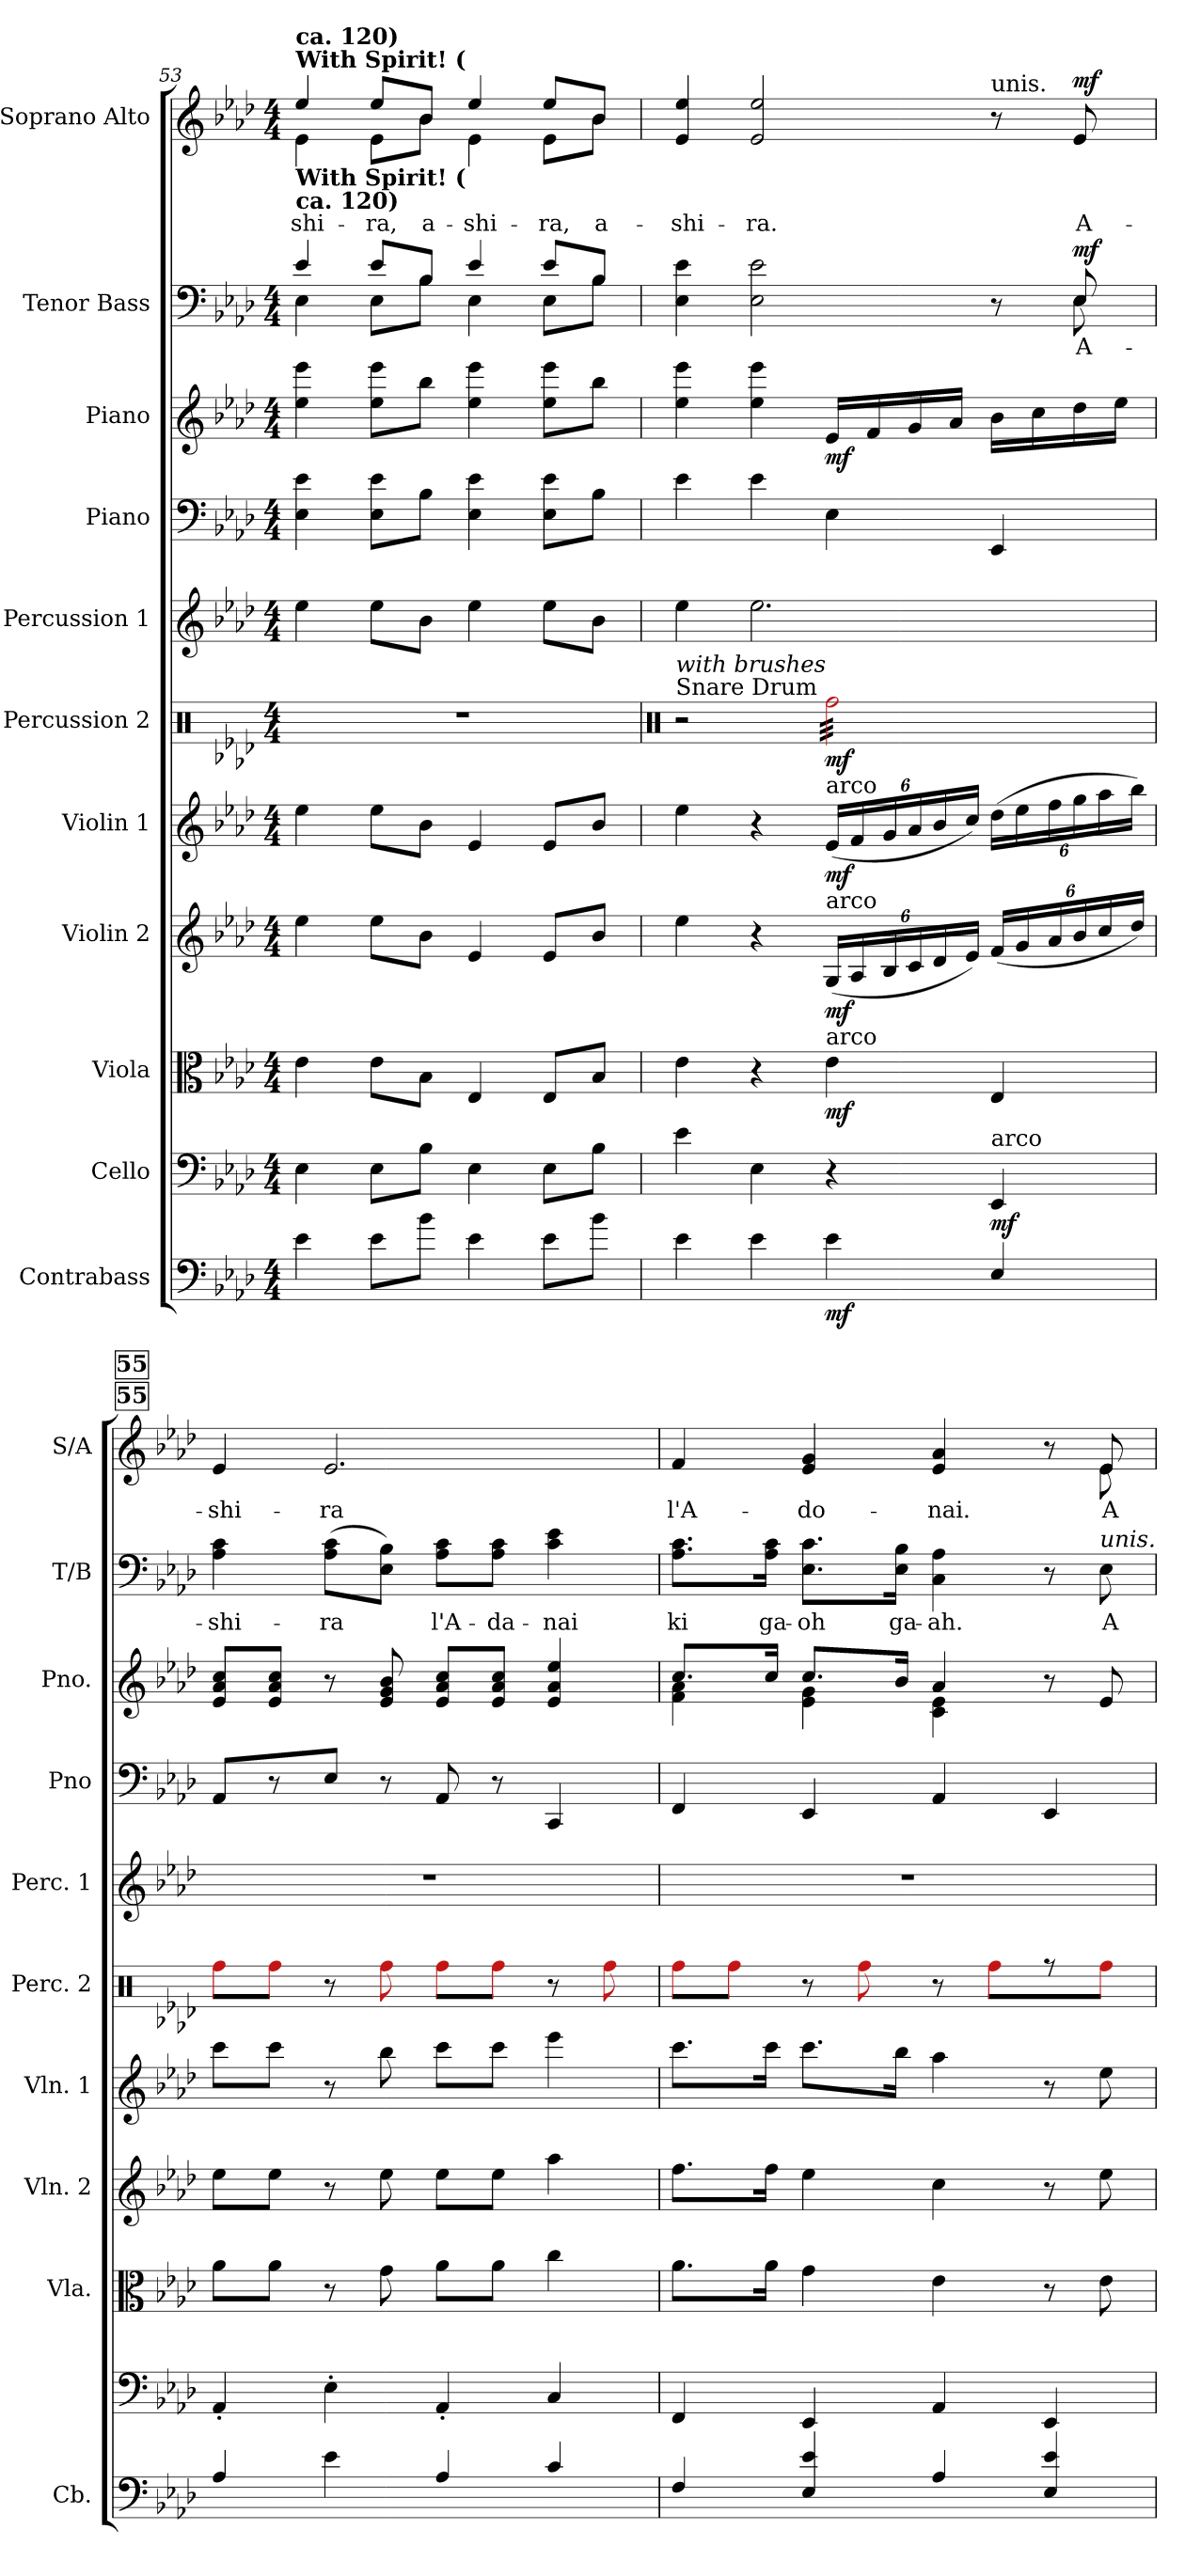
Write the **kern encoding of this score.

**kern	**dynam	**kern	**dynam	**kern	**dynam	**kern	**dynam	**kern	**dynam	**kern	**dynam	**kern	**kern	**kern	**dynam	**kern	**text	**dynam	**kern	**text	**dynam
*part11	*part11	*part10	*part10	*part9	*part9	*part8	*part8	*part7	*part7	*part6	*part6	*part5	*part4	*part3	*part3	*part2	*part2	*part2	*part1	*part1	*part1
*staff11	*staff11	*staff10	*staff10	*staff9	*staff9	*staff8	*staff8	*staff7	*staff7	*staff6	*staff6	*staff5	*staff4	*staff3	*staff3	*staff2	*staff2	*staff2	*staff1	*staff1	*staff1
*I"Contrabass	*	*I"Cello	*	*I"Viola	*	*I"Violin 2	*	*I"Violin 1	*	*I"Percussion 2	*	*I"Percussion 1	*I"Piano	*I"Piano	*	*I"Tenor Bass	*	*	*I"Soprano Alto	*	*
*I'Cb.	*	*	*	*I'Vla.	*	*I'Vln. 2	*	*I'Vln. 1	*	*I'Perc. 2	*	*I'Perc. 1	*I'Pno	*I'Pno.	*	*I'T/B	*	*	*I'S/A	*	*
!!LO:PB:g=z
*clefF4	*	*clefF4	*	*clefC3	*	*clefG2	*	*clefG2	*	*clefX	*	*clefG2	*clefF4	*clefG2	*	*clefF4	*	*	*clefG2	*	*
*ITrd7c12	*	*	*	*	*	*	*	*	*	*	*	*ITrd-14c-24	*	*	*	*	*	*	*	*	*
*k[b-e-a-d-]	*	*k[b-e-a-d-]	*	*k[b-e-a-d-]	*	*k[b-e-a-d-]	*	*k[b-e-a-d-]	*	*k[b-e-a-d-]	*	*k[b-e-a-d-]	*k[b-e-a-d-]	*k[b-e-a-d-]	*	*k[b-e-a-d-]	*	*	*k[b-e-a-d-]	*	*
*M4/4	*	*M4/4	*	*M4/4	*	*M4/4	*	*M4/4	*	*M4/4	*	*M4/4	*M4/4	*M4/4	*	*M4/4	*	*	*M4/4	*	*
=53	=53	=53	=53	=53	=53	=53	=53	=53	=53	=53	=53	=53	=53	=53	=53	=53	=53	=53	=53	=53	=53
*	*	*	*	*	*	*	*	*	*	*	*	*	*	*	*	*^	*	*	*^	*	*
!	!	!	!	!	!	!	!	!	!	!	!	!	!	!	!	!	!	!	!	!LO:TX:b:B:t=With Spirit! (	!	!	!
!	!	!	!	!	!	!	!	!	!	!	!	!	!	!	!	!	!	!	!	!LO:TX:b:B:t=ca. 120)	!	!	!
!	!	!	!	!	!	!	!	!	!	!	!	!	!	!	!	!	!	!	!	!LO:TX:a:B:t=With Spirit! (	!	!	!
!	!	!	!	!	!	!	!	!	!	!	!	!	!	!	!	!	!	!	!	!LO:TX:a:B:t=ca. 120)	!	!	!
!	!	!	!	!	!	!	!	!	!	!	!	!	!	!	!	!	!	!	!	!	!	!LO:LY:b	!
4E-\	.	4E-\	.	4e-\	.	4ee-\	.	4ee-\	.	1r	.	4eeee-\	4E-\ 4e-\	4ee-\ 4eee-\	.	4e-/	4E-\	.	.	4ee-/	4e-\	shi-	.
!	!	!	!	!	!	!	!	!	!	!	!	!	!	!	!	!	!	!	!	!	!	!LO:LY:b	!
8E-\L	.	8E-\L	.	8e-\L	.	8ee-\L	.	8ee-\L	.	.	.	8eeee-\L	8E-\ 8e-\L	8ee-\ 8eee-\L	.	8e-/L	8E-\L	.	.	8ee-/L	8e-\L	-ra,	.
!	!	!	!	!	!	!	!	!	!	!	!	!	!	!	!	!	!	!	!	!	!	!LO:LY:b	!
8B-\J	.	8B-\J	.	8B-\J	.	8b-\J	.	8b-\J	.	.	.	8bbb-\J	8B-\J	8bb-\J	.	8B-/J	8B-\J	.	.	8b-/J	8b-\J	a-	.
!	!	!	!	!	!	!	!	!	!	!	!	!	!	!	!	!	!	!	!	!	!	!LO:LY:b	!
4E-\	.	4E-\	.	4E-/	.	4e-/	.	4e-/	.	.	.	4eeee-\	4E-\ 4e-\	4ee-\ 4eee-\	.	4e-/	4E-\	.	.	4ee-/	4e-\	-shi-	.
!	!	!	!	!	!	!	!	!	!	!	!	!	!	!	!	!	!	!	!	!	!	!LO:LY:b	!
8E-\L	.	8E-\L	.	8E-/L	.	8e-/L	.	8e-/L	.	.	.	8eeee-\L	8E-\ 8e-\L	8ee-\ 8eee-\L	.	8e-/L	8E-\L	.	.	8ee-/L	8e-\L	-ra,	.
!	!	!	!	!	!	!	!	!	!	!	!	!	!	!	!	!	!	!	!	!	!	!LO:LY:b	!
8B-\J	.	8B-\J	.	8B-/J	.	8b-/J	.	8b-/J	.	.	.	8bbb-\J	8B-\J	8bb-\J	.	8B-/J	8B-\J	.	.	8b-/J	8b-\J	a-	.
*	*	*	*	*	*	*	*	*	*	*	*	*	*	*	*	*	*	*	*	*v	*v	*	*
=54	=54	=54	=54	=54	=54	=54	=54	=54	=54	=54	=54	=54	=54	=54	=54	=54	=54	=54	=54	=54	=54	=54
*	*	*	*	*	*	*	*	*	*	*clefX	*	*	*	*	*	*	*	*	*	*	*	*
*	*	*	*	*	*	*	*	*	*	*	*	*	*	*	*	*	*	*	*	*^	*	*
!	!	!	!	!	!	!	!	!	!	!LO:TX:a:t=Snare Drum	!	!	!	!	!	!	!	!	!	!	!	!	!
!	!	!	!	!	!	!	!	!	!	!LO:TX:a:i:t=with brushes	!	!	!	!	!	!	!	!	!	!	!	!	!
!	!	!	!	!	!	!	!	!	!	!	!	!	!	!	!	!	!	!	!	!	!	!LO:LY:b	!
*	*	*	*	*	*	*	*	*	*	*	*	*	*	*	*	*	*	*	*	*v	*v	*	*
4E-\	.	4e-\	.	4e-\	.	4ee-\	.	4ee-\	.	2r	.	4eeee-\	4e-\	4ee-\ 4eee-\	.	2.ryy	4E-\ 4e-\	.	.	4e-/ 4ee-/	-shi-	.
!	!	!	!	!	!	!	!	!	!	!	!	!	!	!	!	!	!	!	!	!	!LO:LY:b	!
4E-\	.	4E-\	.	4r	.	4r	.	4r	.	.	.	2.eeee-\	4e-\	4ee-\ 4eee-\	.	.	2E-\ 2e-\	.	.	2e-/ 2ee-/	-ra.	.
*	*	*	*	*	*	*Xbrackettup	*	*Xbrackettup	*	*	*	*	*	*	*	*	*	*	*	*	*	*
!	!	!	!	!	!	!	!	!LO:TX:a:t=arco	!	!	!	!	!	!	!	!	!	!	!	!	!	!
!	!	!	!	!	!	!LO:TX:a:t=arco	!	!	!	!	!	!	!	!	!	!	!	!	!	!	!	!
!	!	!	!	!LO:TX:a:t=arco	!	!	!	!	!	!	!	!	!	!	!	!	!	!	!	!	!	!
!	!LO:DY:b	!	!	!	!LO:DY:b	!	!LO:DY:b	!	!LO:DY:b	!	!LO:DY:b	!	!	!	!LO:DY:b	!	!	!	!	!	!	!
*	*	*	*	*	*	*	*	*	*	*tremolo	*	*	*	*	*	*	*	*	*	*	*	*
4E-\	mf	4r	.	4e-\	mf	(>24G/LL	mf	(>24e-/LL	mf	32ff\LLL	mf	.	4E-\	16e-/LL	mf	.	.	.	.	.	.	.
.	.	.	.	.	.	.	.	.	.	32ff\	.	.	.	.	.	.	.	.	.	.	.	.
.	.	.	.	.	.	24A-/	.	24f/	.	.	.	.	.	.	.	.	.	.	.	.	.	.
.	.	.	.	.	.	.	.	.	.	32ff\	.	.	.	16f/	.	.	.	.	.	.	.	.
.	.	.	.	.	.	24B-/	.	24g/	.	.	.	.	.	.	.	.	.	.	.	.	.	.
.	.	.	.	.	.	.	.	.	.	32ff\	.	.	.	.	.	.	.	.	.	.	.	.
.	.	.	.	.	.	24c/	.	24a-/	.	32ff\	.	.	.	16g/	.	.	.	.	.	.	.	.
.	.	.	.	.	.	.	.	.	.	32ff\	.	.	.	.	.	.	.	.	.	.	.	.
.	.	.	.	.	.	24d-/	.	24b-/	.	.	.	.	.	.	.	.	.	.	.	.	.	.
.	.	.	.	.	.	.	.	.	.	32ff\	.	.	.	16a-/JJ	.	.	.	.	.	.	.	.
.	.	.	.	.	.	24e-/JJ)	.	24cc/JJ)	.	.	.	.	.	.	.	.	.	.	.	.	.	.
.	.	.	.	.	.	.	.	.	.	32ff\	.	.	.	.	.	.	.	.	.	.	.	.
!	!	!	!	!	!	!	!	!	!	!	!	!	!	!	!	!	!	!	!	!LO:TX:a:t=unis.	!	!
!	!	!LO:TX:a:t=arco	!	!	!	!	!	!	!	!	!	!	!	!	!	!	!	!	!	!	!	!
!	!	!	!LO:DY:b	!	!	!	!	!	!	!	!	!	!	!	!	!	!	!	!	!	!	!
4EE-/	.	4EE-/	mf	4E-/	.	(>24f/LL	.	(24dd-\LL	.	32ff\	.	.	4EE-/	16b-\LL	.	8r	8ryy	.	.	8r	.	.
.	.	.	.	.	.	.	.	.	.	32ff\	.	.	.	.	.	.	.	.	.	.	.	.
.	.	.	.	.	.	24g/	.	24ee-\	.	.	.	.	.	.	.	.	.	.	.	.	.	.
.	.	.	.	.	.	.	.	.	.	32ff\	.	.	.	16cc\	.	.	.	.	.	.	.	.
.	.	.	.	.	.	24a-/	.	24ff\	.	.	.	.	.	.	.	.	.	.	.	.	.	.
.	.	.	.	.	.	.	.	.	.	32ff\	.	.	.	.	.	.	.	.	.	.	.	.
!	!	!	!	!	!	!	!	!	!	!	!	!	!	!	!	!	!	!LO:LY:b	!LO:DY:a	!	!LO:LY:b	!LO:DY:a
.	.	.	.	.	.	24b-/	.	24gg\	.	32ff\	.	.	.	16dd-\	.	8E-/	8E-\	A-	mf	8e-/	A-	mf
.	.	.	.	.	.	.	.	.	.	32ff\	.	.	.	.	.	.	.	.	.	.	.	.
.	.	.	.	.	.	24cc/	.	24aa-\	.	.	.	.	.	.	.	.	.	.	.	.	.	.
.	.	.	.	.	.	.	.	.	.	32ff\	.	.	.	16ee-\JJ	.	.	.	.	.	.	.	.
.	.	.	.	.	.	24dd-/JJ)	.	24bb-\JJ)	.	.	.	.	.	.	.	.	.	.	.	.	.	.
.	.	.	.	.	.	.	.	.	.	32ff\JJJ	.	.	.	.	.	.	.	.	.	.	.	.
*	*	*	*	*	*	*	*	*	*	*Xtremolo	*	*	*	*	*	*	*	*	*	*	*	*
*	*	*	*	*	*	*	*	*	*	*	*	*	*	*	*	*v	*v	*	*	*	*	*
!!LO:REH:place=s1:b:B:fs=14:t=55
!!LO:REH:place=s1:a:B:fs=14:t=55
=55	=55	=55	=55	=55	=55	=55	=55	=55	=55	=55	=55	=55	=55	=55	=55	=55	=55	=55	=55	=55	=55
!	!	!	!	!	!	!	!	!	!	!	!	!	!	!	!	!	!LO:LY:b	!	!	!LO:LY:b	!
4AA-/	.	4AA-'/	.	8a-\L	.	8ee-\L	.	8ccc\L	.	8ff\L	.	1r	8AA-/L	8e-/ 8a-/ 8cc/L	.	4A-\ 4c\	-shi-	.	4e-/	-shi-	.
.	.	.	.	8a-\J	.	8ee-\J	.	8ccc\J	.	8ff\J	.	.	8r	8e-/ 8a-/ 8cc/J	.	.	.	.	.	.	.
!	!	!	!	!	!	!	!	!	!	!	!	!	!	!	!	!	!LO:LY:b	!	!	!LO:LY:b	!
4E-\	.	4E-'\	.	8r	.	8r	.	8r	.	8r	.	.	8E-/J	8r	.	(8A-\ 8c\L	-ra	.	2.e-/	-ra	.
.	.	.	.	8g\	.	8ee-\	.	8bb-\	.	8ff\	.	.	8r	8e-/ 8g/ 8b-/	.	8E-\ 8B-\J)	.	.	.	.	.
!	!	!	!	!	!	!	!	!	!	!	!	!	!	!	!	!	!LO:LY:b	!	!	!	!
4AA-/	.	4AA-'/	.	8a-\L	.	8ee-\L	.	8ccc\L	.	8ff\L	.	.	8AA-/	8e-/ 8a-/ 8cc/L	.	8A-\ 8c\L	l'A-	.	.	.	.
!	!	!	!	!	!	!	!	!	!	!	!	!	!	!	!	!	!LO:LY:b	!	!	!	!
.	.	.	.	8a-\J	.	8ee-\J	.	8ccc\J	.	8ff\J	.	.	8r	8e-/ 8a-/ 8cc/J	.	8A-\ 8c\J	-da-	.	.	.	.
!	!	!	!	!	!	!	!	!	!	!	!	!	!	!	!	!	!LO:LY:b	!	!	!	!
4C/	.	4C/	.	4cc\	.	4aa-\	.	4eee-\	.	8r	.	.	4CC/	4e-/ 4a-/ 4ee-/	.	4c\ 4e-\	-nai	.	.	.	.
.	.	.	.	.	.	.	.	.	.	8ff\	.	.	.	.	.	.	.	.	.	.	.
=56	=56	=56	=56	=56	=56	=56	=56	=56	=56	=56	=56	=56	=56	=56	=56	=56	=56	=56	=56	=56	=56
*	*	*	*	*	*	*	*	*	*	*	*	*	*	*^	*	*	*	*	*	*	*
!	!	!	!	!	!	!	!	!	!	!	!	!	!	!	!	!	!	!LO:LY:b	!	!	!LO:LY:b	!
*	*	*	*	*	*	*	*	*	*	*	*	*	*	*	*	*	*	*	*	*^	*	*
4FF/	.	4FF/	.	8.a-\L	.	8.ff\L	.	8.ccc\L	.	8ff\L	.	1r	4FF/	8.cc/L	4f\ 4a-\	.	8.A-\ 8.c\L	ki	.	4f/	2..ryy	l'A-	.
.	.	.	.	.	.	.	.	.	.	8ff\J	.	.	.	.	.	.	.	.	.	.	.	.	.
!	!	!	!	!	!	!	!	!	!	!	!	!	!	!	!	!	!	!LO:LY:b	!	!	!	!	!
.	.	.	.	16a-\Jk	.	16ff\Jk	.	16ccc\Jk	.	.	.	.	.	16cc/Jk	.	.	16A-\ 16c\Jk	ga-	.	.	.	.	.
!	!	!	!	!	!	!	!	!	!	!	!	!	!	!	!	!	!	!LO:LY:b	!	!	!	!LO:LY:b	!
4EE-/ 4E-/	.	4EE-/	.	4g\	.	4ee-\	.	8.ccc\L	.	8r	.	.	4EE-/	8.cc/L	4e-\ 4g\	.	8.E-\ 8.c\L	-oh	.	4e-/ 4g/	.	-do-	.
.	.	.	.	.	.	.	.	.	.	8ff\	.	.	.	.	.	.	.	.	.	.	.	.	.
!	!	!	!	!	!	!	!	!	!	!	!	!	!	!	!	!	!	!LO:LY:b	!	!	!	!	!
.	.	.	.	.	.	.	.	16bb-\Jk	.	.	.	.	.	16b-/Jk	.	.	16E-\ 16B-\Jk	ga-	.	.	.	.	.
!	!	!	!	!	!	!	!	!	!	!	!	!	!	!	!	!	!	!LO:LY:b	!	!	!	!LO:LY:b	!
4AA-/	.	4AA-/	.	4e-\	.	4cc\	.	4aa-\	.	8r	.	.	4AA-/	4a-/	4c\ 4e-\	.	4C\ 4A-\	-ah.	.	4e-/ 4a-/	.	-nai.	.
.	.	.	.	.	.	.	.	.	.	8ff\L	.	.	.	.	.	.	.	.	.	.	.	.	.
4EE-/ 4E-/	.	4EE-/	.	8r	.	8r	.	8r	.	8r	.	.	4EE-/	8r	4ryy	.	8r	.	.	8r	.	.	.
!	!	!	!	!	!	!	!	!	!	!	!	!	!	!	!	!	!LO:TX:a:i:t=unis.	!	!	!	!	!	!
!	!	!	!	!	!	!	!	!	!	!	!	!	!	!	!	!	!	!LO:LY:b	!	!	!	!LO:LY:b	!
.	.	.	.	8e-\	.	8ee-\	.	8ee-\	.	8ff\J	.	.	.	8e-/	.	.	8E-\	A-	.	8e-/	8e-\	A-	.
*	*	*	*	*	*	*	*	*	*	*	*	*	*	*v	*v	*	*	*	*	*v	*v	*	*
=	=	=	=	=	=	=	=	=	=	=	=	=	=	=	=	=	=	=	=	=	=
*-	*-	*-	*-	*-	*-	*-	*-	*-	*-	*-	*-	*-	*-	*-	*-	*-	*-	*-	*-	*-	*-
